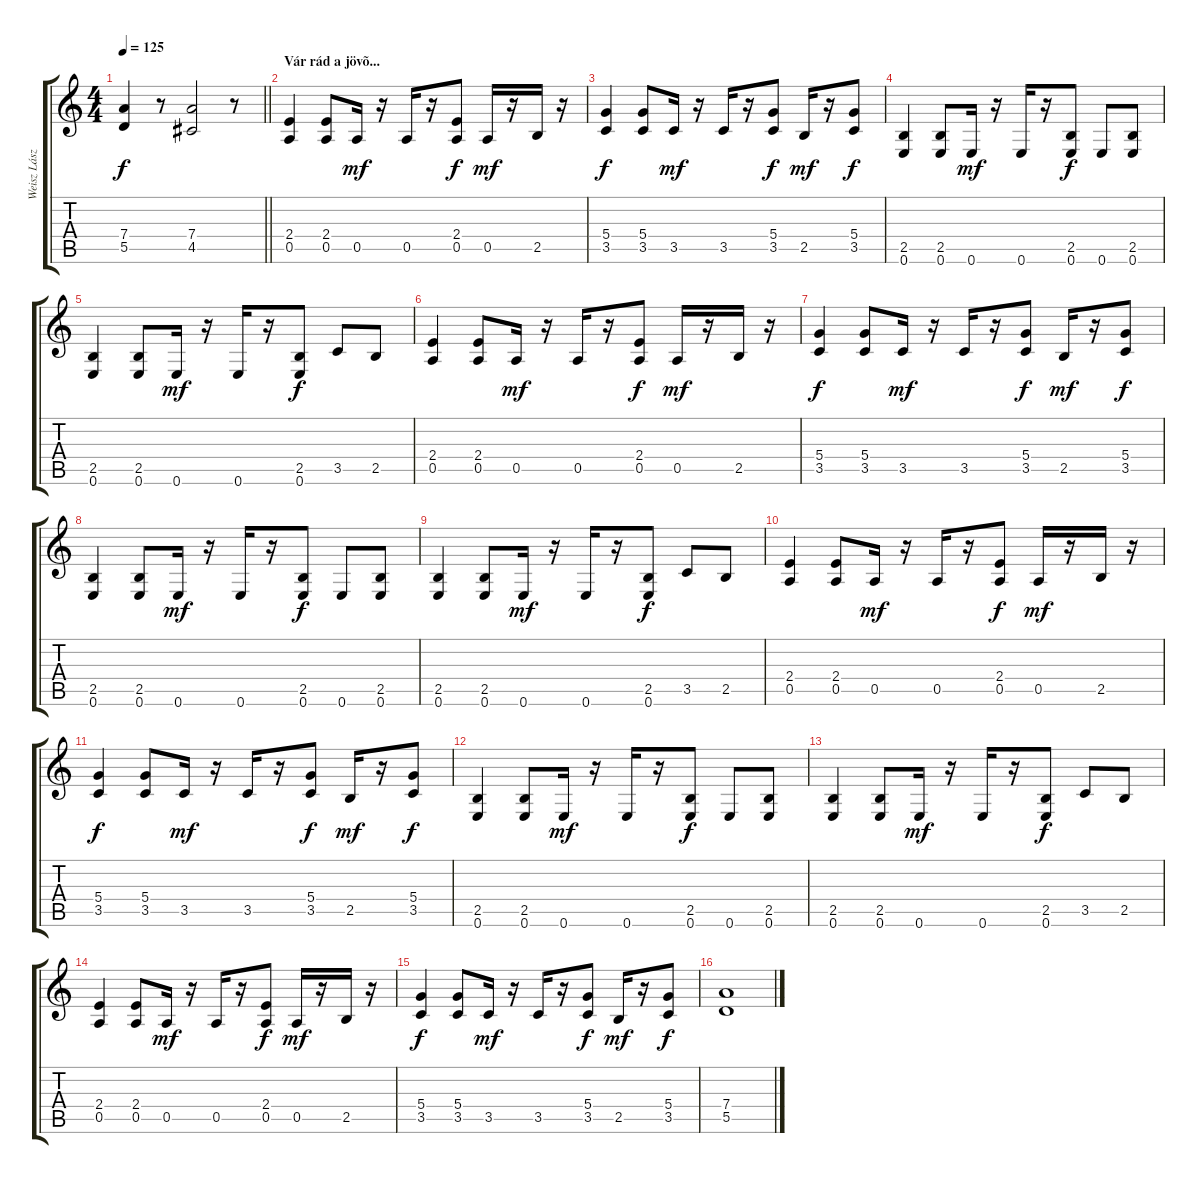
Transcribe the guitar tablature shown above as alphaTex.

\track ("Weisz László - Gitár" "Weisz Lász") {instrument distortionguitar}
\staff {score tabs}
\tuning (E4 B3 G3 D3 A2 E2) {hide}
\ts (4 4)
\tempo 125
\clef g2
\barLineRight lightlight
\ks c
(7.4 5.5).4{dy f} r.8 (7.4 4.5).2 r.8 |
\section ("" "Vár rád a jövõ...")
(2.4 0.5).4 (2.4 0.5).8 0.5.16{dy mf} r.16 0.5.16 r.16 (2.4 0.5).8{dy f} 0.5.16{dy mf} r.16 2.5.16 r.16 |
(5.4 3.5).4{dy f} (5.4 3.5).8 3.5.16{dy mf} r.16 3.5.16 r.16 (5.4 3.5).8{dy f} 2.5.16{dy mf} r.16 (5.4 3.5).8{dy f} |
(2.5 0.6).4 (2.5 0.6).8 0.6.16{dy mf} r.16 0.6.16 r.16 (2.5 0.6).8{dy f} 0.6.8 (2.5 0.6).8 |
(2.5 0.6).4 (2.5 0.6).8 0.6.16{dy mf} r.16 0.6.16 r.16 (2.5 0.6).8{dy f} 3.5.8 2.5.8 |
(2.4 0.5).4 (2.4 0.5).8 0.5.16{dy mf} r.16 0.5.16 r.16 (2.4 0.5).8{dy f} 0.5.16{dy mf} r.16 2.5.16 r.16 |
(5.4 3.5).4{dy f} (5.4 3.5).8 3.5.16{dy mf} r.16 3.5.16 r.16 (5.4 3.5).8{dy f} 2.5.16{dy mf} r.16 (5.4 3.5).8{dy f} |
(2.5 0.6).4 (2.5 0.6).8 0.6.16{dy mf} r.16 0.6.16 r.16 (2.5 0.6).8{dy f} 0.6.8 (2.5 0.6).8 |
(2.5 0.6).4 (2.5 0.6).8 0.6.16{dy mf} r.16 0.6.16 r.16 (2.5 0.6).8{dy f} 3.5.8 2.5.8 |
(2.4 0.5).4 (2.4 0.5).8 0.5.16{dy mf} r.16 0.5.16 r.16 (2.4 0.5).8{dy f} 0.5.16{dy mf} r.16 2.5.16 r.16 |
(5.4 3.5).4{dy f} (5.4 3.5).8 3.5.16{dy mf} r.16 3.5.16 r.16 (5.4 3.5).8{dy f} 2.5.16{dy mf} r.16 (5.4 3.5).8{dy f} |
(2.5 0.6).4 (2.5 0.6).8 0.6.16{dy mf} r.16 0.6.16 r.16 (2.5 0.6).8{dy f} 0.6.8 (2.5 0.6).8 |
(2.5 0.6).4 (2.5 0.6).8 0.6.16{dy mf} r.16 0.6.16 r.16 (2.5 0.6).8{dy f} 3.5.8 2.5.8 |
(2.4 0.5).4 (2.4 0.5).8 0.5.16{dy mf} r.16 0.5.16 r.16 (2.4 0.5).8{dy f} 0.5.16{dy mf} r.16 2.5.16 r.16 |
(5.4 3.5).4{dy f} (5.4 3.5).8 3.5.16{dy mf} r.16 3.5.16 r.16 (5.4 3.5).8{dy f} 2.5.16{dy mf} r.16 (5.4 3.5).8{dy f} |
(7.4 5.5).1
